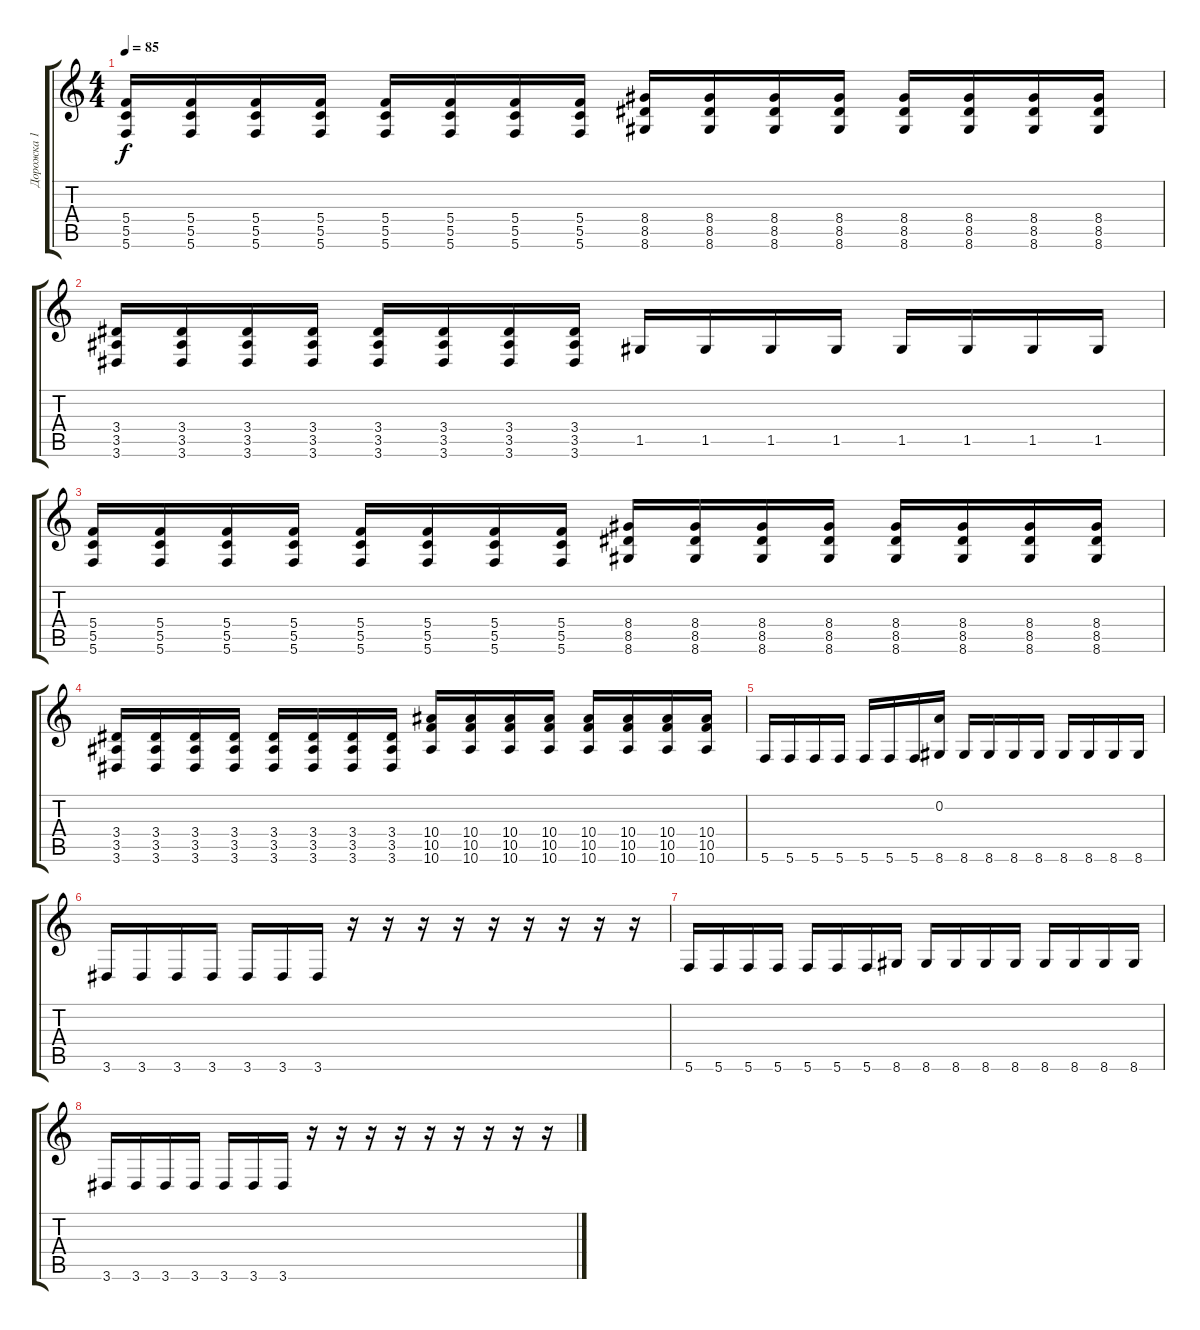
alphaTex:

\track ("Дорожка 1" "Дорожка 1") {instrument distortionguitar}
\staff {score tabs}
\tuning (D4 A3 F3 C3 G2 C2) {hide}
\ts (4 4)
\tempo 85
\clef g2
\ks c
(5.4 5.5 5.6).16{dy f} (5.4 5.5 5.6).16 (5.4 5.5 5.6).16 (5.4 5.5 5.6).16 (5.4 5.5 5.6).16 (5.4 5.5 5.6).16 (5.4 5.5 5.6).16 (5.4 5.5 5.6).16 (8.4 8.5 8.6).16 (8.4 8.5 8.6).16 (8.4 8.5 8.6).16 (8.4 8.5 8.6).16 (8.4 8.5 8.6).16 (8.4 8.5 8.6).16 (8.4 8.5 8.6).16 (8.4 8.5 8.6).16 |
(3.4 3.5 3.6).16 (3.4 3.5 3.6).16 (3.4 3.5 3.6).16 (3.4 3.5 3.6).16 (3.4 3.5 3.6).16 (3.4 3.5 3.6).16 (3.4 3.5 3.6).16 (3.4 3.5 3.6).16 1.5.16 1.5.16 1.5.16 1.5.16 1.5.16 1.5.16 1.5.16 1.5.16 |
(5.4 5.5 5.6).16 (5.4 5.5 5.6).16 (5.4 5.5 5.6).16 (5.4 5.5 5.6).16 (5.4 5.5 5.6).16 (5.4 5.5 5.6).16 (5.4 5.5 5.6).16 (5.4 5.5 5.6).16 (8.4 8.5 8.6).16 (8.4 8.5 8.6).16 (8.4 8.5 8.6).16 (8.4 8.5 8.6).16 (8.4 8.5 8.6).16 (8.4 8.5 8.6).16 (8.4 8.5 8.6).16 (8.4 8.5 8.6).16 |
(3.4 3.5 3.6).16 (3.4 3.5 3.6).16 (3.4 3.5 3.6).16 (3.4 3.5 3.6).16 (3.4 3.5 3.6).16 (3.4 3.5 3.6).16 (3.4 3.5 3.6).16 (3.4 3.5 3.6).16 (10.4 10.5 10.6).16 (10.4 10.5 10.6).16 (10.4 10.5 10.6).16 (10.4 10.5 10.6).16 (10.4 10.5 10.6).16 (10.4 10.5 10.6).16 (10.4 10.5 10.6).16 (10.4 10.5 10.6).16 |
5.6.16 5.6.16 5.6.16 5.6.16 5.6.16 5.6.16 5.6.16 (0.2 8.6).16 8.6.16 8.6.16 8.6.16 8.6.16 8.6.16 8.6.16 8.6.16 8.6.16 |
3.6.16 3.6.16 3.6.16 3.6.16 3.6.16 3.6.16 3.6.16 r.16 r.16 r.16 r.16 r.16 r.16 r.16 r.16 r.16 |
5.6.16 5.6.16 5.6.16 5.6.16 5.6.16 5.6.16 5.6.16 8.6.16 8.6.16 8.6.16 8.6.16 8.6.16 8.6.16 8.6.16 8.6.16 8.6.16 |
3.6.16 3.6.16 3.6.16 3.6.16 3.6.16 3.6.16 3.6.16 r.16 r.16 r.16 r.16 r.16 r.16 r.16 r.16 r.16
